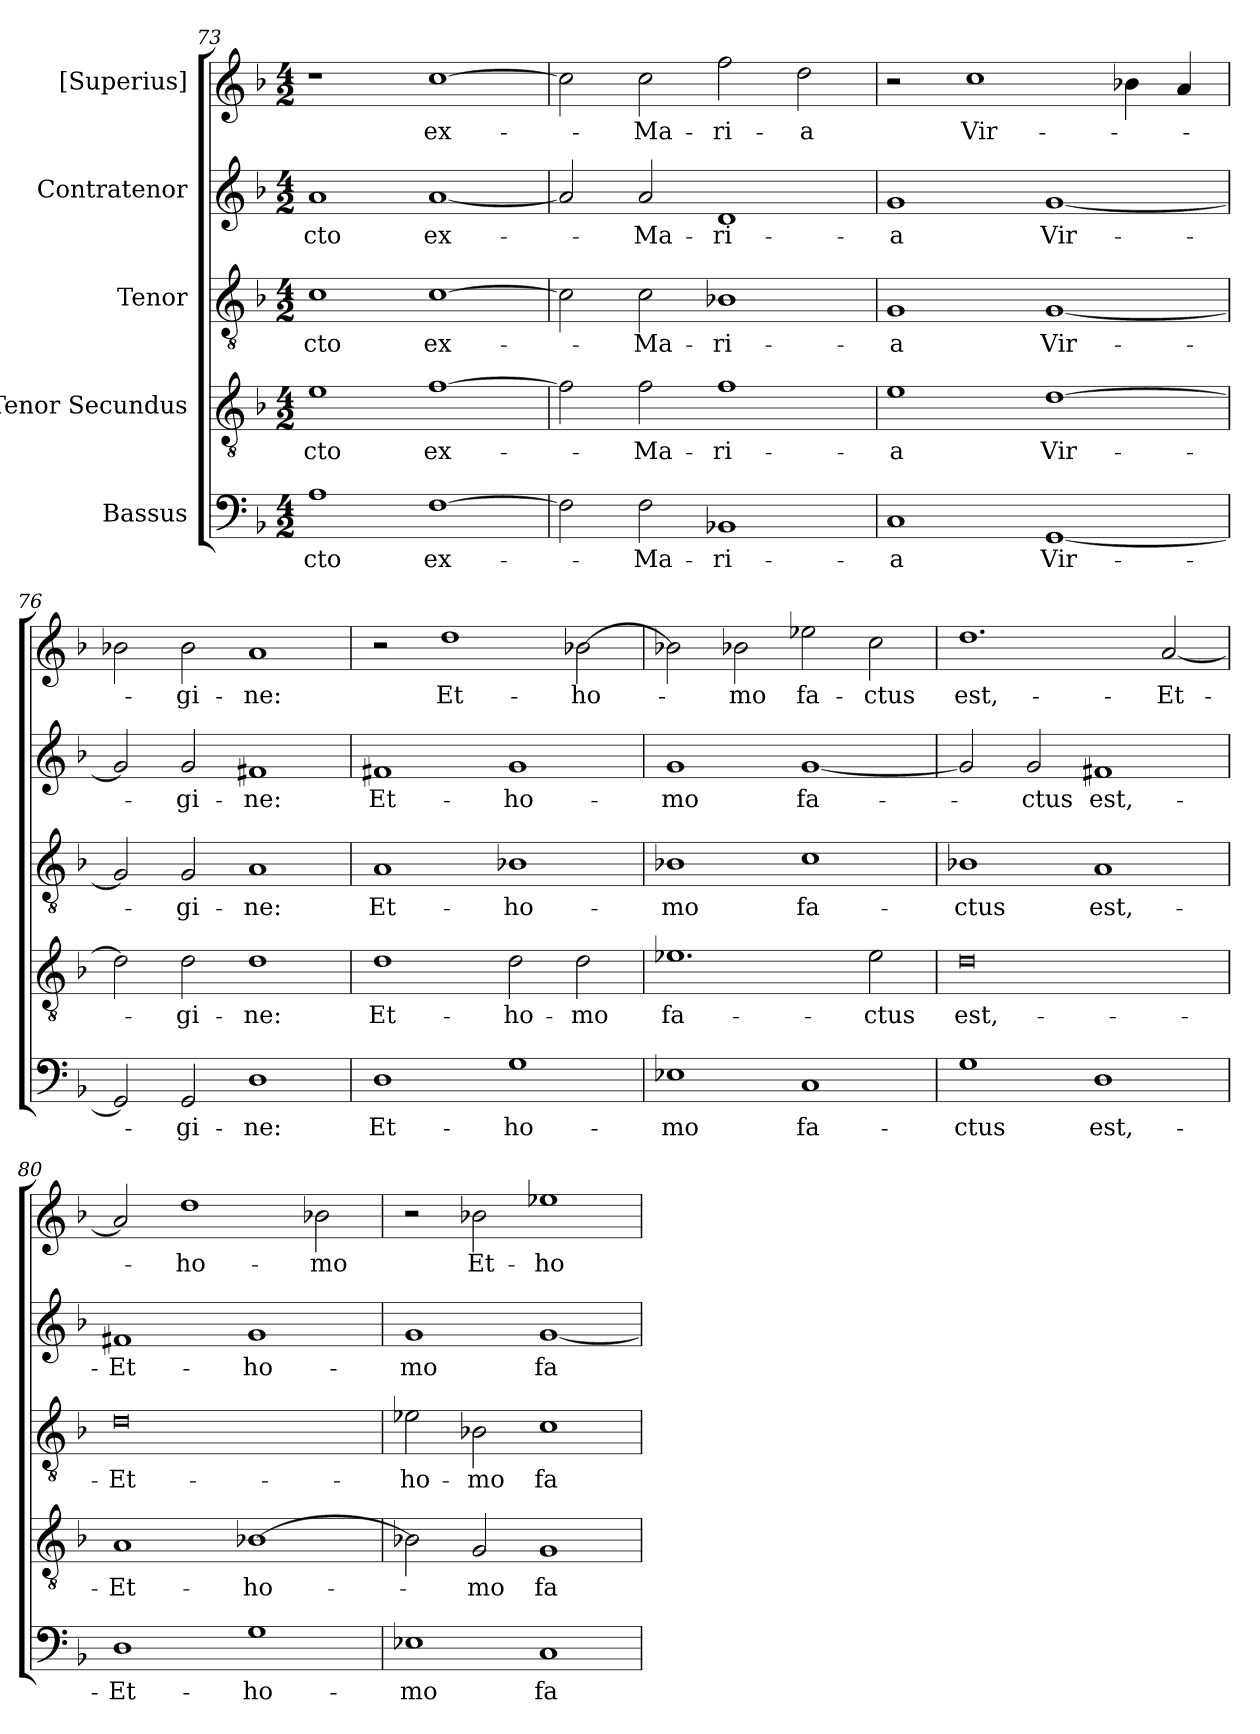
**kern	**text	**kern	**text	**kern	**text	**kern	**text	**kern	**text
*part5	*part5	*part4	*part4	*part3	*part3	*part2	*part2	*part1	*part1
*staff5	*staff5	*staff4	*staff4	*staff3	*staff3	*staff2	*staff2	*staff1	*staff1
*I"Bassus	*	*I"Tenor Secundus	*	*I"Tenor	*	*I"Contratenor	*	*I"[Superius]	*
*clefF4	*	*clefGv2	*	*clefGv2	*	*clefG2	*	*clefG2	*
*k[b-]	*	*k[b-]	*	*k[b-]	*	*k[b-]	*	*k[b-]	*
*M4/2	*	*M4/2	*	*M4/2	*	*M4/2	*	*M4/2	*
=73	=73	=73	=73	=73	=73	=73	=73	=73	=73
1A\	-cto	1e\	-cto	1c\	-cto	1a/	-cto	1r	.
[1F\	ex-	[1f\	ex-	[1c\	ex-	[1a/	ex-	[1cc\	ex-
=74	=74	=74	=74	=74	=74	=74	=74	=74	=74
2F\]	.	2f\]	.	2c\]	.	2a/]	.	2cc\]	.
2F\	Ma-	2f\	Ma-	2c\	Ma-	2a/	Ma-	2cc\	Ma-
1BB-X/	-ri-	1f\	-ri-	1B-X\	-ri-	1d/	-ri-	2ff\	-ri-
.	.	.	.	.	.	.	.	2dd\	-a
=75	=75	=75	=75	=75	=75	=75	=75	=75	=75
1C/	-a	1e\	-a	1G/	-a	1g/	-a	2r	.
.	.	.	.	.	.	.	.	1cc\	Vir-
[1GG/	Vir-	[1d\	Vir-	[1G/	Vir-	[1g/	Vir-	.	.
.	.	.	.	.	.	.	.	4b-X\	.
.	.	.	.	.	.	.	.	4a/	.
=76	=76	=76	=76	=76	=76	=76	=76	=76	=76
2GG/]	.	2d\]	.	2G/]	.	2g/]	.	2b-X\	.
2GG/	-gi-	2d\	-gi-	2G/	-gi-	2g/	-gi-	2b-\	-gi-
1D\	-ne:	1d\	-ne:	1A/	-ne:	1f#X/	-ne:	1a/	-ne:
=77	=77	=77	=77	=77	=77	=77	=77	=77	=77
1D\	Et-	1d\	Et-	1A/	Et-	1f#X/	Et-	2r	.
.	.	.	.	.	.	.	.	1dd\	Et-
1G\	ho-	2d\	ho-	1B-X\	ho-	1g/	ho-	.	.
.	.	2d\	-mo	.	.	.	.	[2b-X\	ho-
=78	=78	=78	=78	=78	=78	=78	=78	=78	=78
1E-X\	-mo	1.e-X\	fa-	1B-X\	-mo	1g/	-mo	2b-X\]	.
.	.	.	.	.	.	.	.	2b-X\	-mo
1C/	fa-	.	.	1c\	fa-	[1g/	fa-	2ee-X\	fa-
.	.	2e-\	-ctus	.	.	.	.	2cc\	-ctus
=79	=79	=79	=79	=79	=79	=79	=79	=79	=79
1G\	-ctus	0d\	est,-	1B-X\	-ctus	2g/]	.	1.dd\	est,-
.	.	.	.	.	.	2g/	-ctus	.	.
1D\	est,-	.	.	1A/	est,-	1f#X/	est,-	.	.
.	.	.	.	.	.	.	.	[2a/	Et-
=80	=80	=80	=80	=80	=80	=80	=80	=80	=80
1D\	Et-	1A/	Et-	0d\	Et-	1f#X/	Et-	2a/]	.
.	.	.	.	.	.	.	.	1dd\	ho-
1G\	ho-	[1B-X\	ho-	.	.	1g/	ho-	.	.
.	.	.	.	.	.	.	.	2b-X\	-mo
=81	=81	=81	=81	=81	=81	=81	=81	=81	=81
1E-X\	-mo	2B-X\]	.	2e-X\	ho-	1g/	-mo	2r	.
.	.	2G/	-mo	2B-X\	-mo	.	.	2b-X\	Et-
1C/	fa-	1G/	fa-	1c\	fa-	[1g/	fa-	1ee-X\	ho-
=	=	=	=	=	=	=	=	=	=
*-	*-	*-	*-	*-	*-	*-	*-	*-	*-
